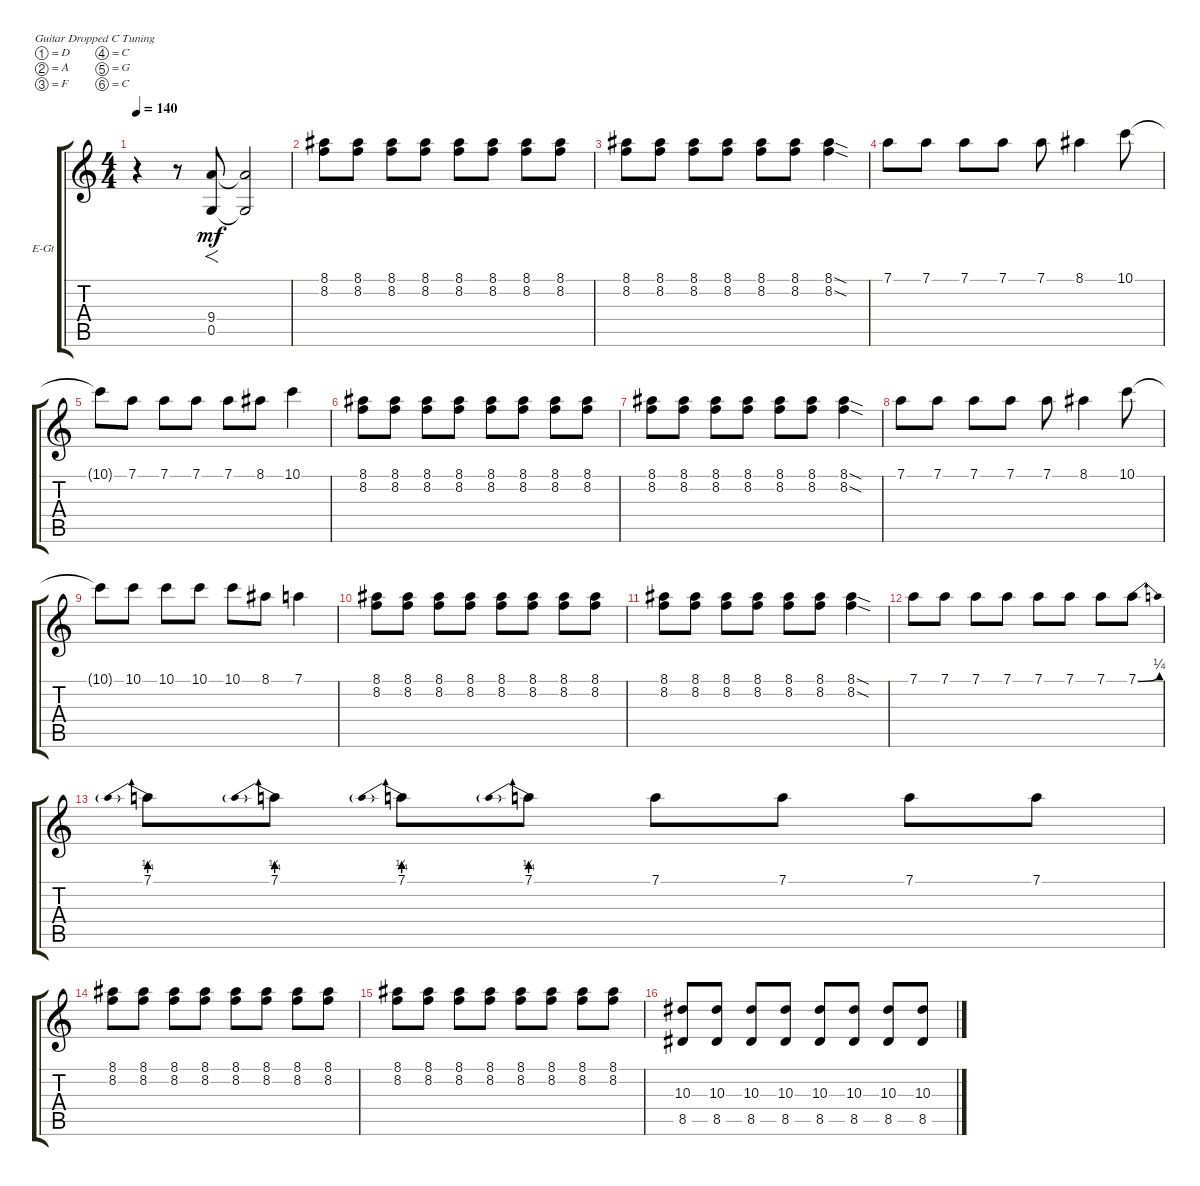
\defaultSystemsLayout 4
\bracketExtendMode groupsimilarinstruments
\firstSystemTrackNameOrientation horizontal
\otherSystemsTrackNameOrientation horizontal
\track ("Lead" "E-Gt") {instrument distortionguitar}
\staff {score tabs}
\tuning (D4 A3 F3 C3 G2 C2)
\ts (4 4)
\tempo 140
\clef g2
\ks c
r.4{dy mf} r.8 (0.5 9.4).8{f} (9.4{t} 0.5{t}).2 |
(8.1 8.2).8 (8.1 8.2).8 (8.1 8.2).8 (8.1 8.2).8 (8.1 8.2).8 (8.1 8.2).8 (8.1 8.2).8 (8.1 8.2).8 |
(8.1 8.2).8 (8.1 8.2).8 (8.1 8.2).8 (8.1 8.2).8 (8.1 8.2).8 (8.1 8.2).8 (8.1{sod} 8.2{sod}).4 |
7.1.8 7.1.8 7.1.8 7.1.8 7.1.8 8.1.4 10.1.8 |
10.1{t}.8 7.1.8 7.1.8 7.1.8 7.1.8 8.1.8 10.1.4 |
(8.1 8.2).8 (8.1 8.2).8 (8.1 8.2).8 (8.1 8.2).8 (8.1 8.2).8 (8.1 8.2).8 (8.1 8.2).8 (8.1 8.2).8 |
(8.1 8.2).8 (8.1 8.2).8 (8.1 8.2).8 (8.1 8.2).8 (8.1 8.2).8 (8.1 8.2).8 (8.1{sod} 8.2{sod}).4 |
7.1.8 7.1.8 7.1.8 7.1.8 7.1.8 8.1.4 10.1.8 |
10.1{t}.8 10.1.8 10.1.8 10.1.8 10.1.8 8.1.8 7.1.4 |
(8.1 8.2).8 (8.1 8.2).8 (8.1 8.2).8 (8.1 8.2).8 (8.1 8.2).8 (8.1 8.2).8 (8.1 8.2).8 (8.1 8.2).8 |
(8.1 8.2).8 (8.1 8.2).8 (8.1 8.2).8 (8.1 8.2).8 (8.1 8.2).8 (8.1 8.2).8 (8.1{sod} 8.2{sod}).4 |
7.1.8 7.1.8 7.1.8 7.1.8 7.1.8 7.1.8 7.1.8 7.1{be (bend 0 0 60 1)}.8 |
7.1{be (prebend 0 1 60 1)}.8 7.1{be (prebend 0 1 60 1)}.8 7.1{be (prebend 0 1 60 1)}.8 7.1{be (prebend 0 1 60 1)}.8 7.1.8 7.1.8 7.1.8 7.1.8 |
(8.1 8.2).8 (8.1 8.2).8 (8.1 8.2).8 (8.1 8.2).8 (8.1 8.2).8 (8.1 8.2).8 (8.1 8.2).8 (8.1 8.2).8 |
(8.1 8.2).8 (8.1 8.2).8 (8.1 8.2).8 (8.1 8.2).8 (8.1 8.2).8 (8.1 8.2).8 (8.1 8.2).8 (8.1 8.2).8 |
(8.5 10.3).8 (8.5 10.3).8 (8.5 10.3).8 (8.5 10.3).8 (8.5 10.3).8 (8.5 10.3).8 (8.5 10.3).8 (8.5 10.3).8
